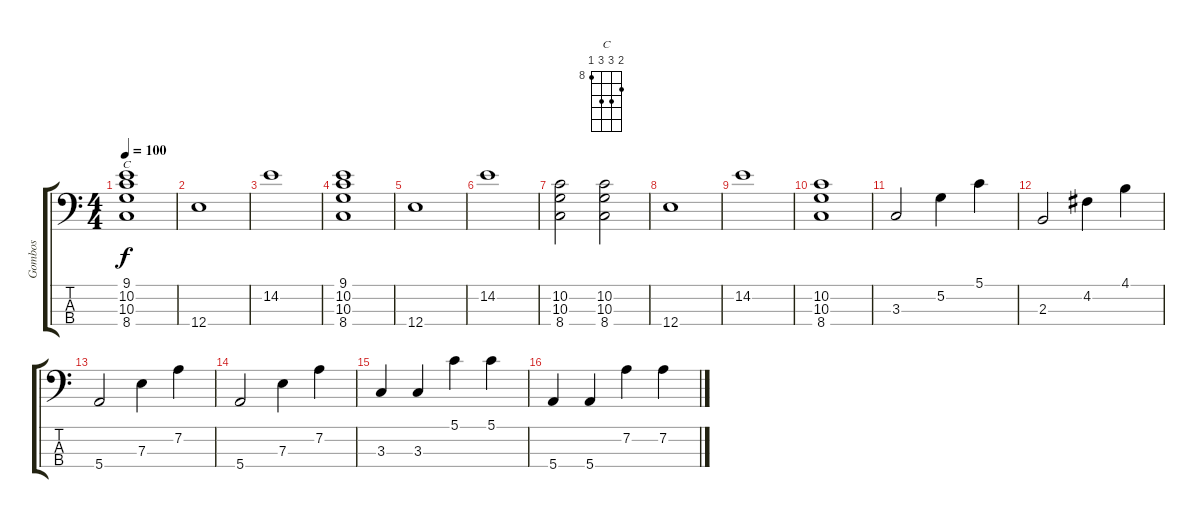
\track ("Gombos" "Gombos") {instrument electricbassfinger}
\staff {score tabs}
\tuning (G2 D2 A1 E1) {hide}
\chord ("C" 9 10 10 8) {firstfret 8}
\ts (4 4)
\tempo 100
\clef f4
\ks c
(9.1 10.2 10.3 8.4).1{ch "C" dy f} |
12.4.1 |
14.2.1 |
(9.1 10.2 10.3 8.4).1 |
12.4.1 |
14.2.1 |
(10.2 10.3 8.4).2 (10.2 10.3 8.4).2 |
12.4.1 |
14.2.1 |
(10.2 10.3 8.4).1 |
3.3.2 5.2.4 5.1.4 |
2.3.2 4.2.4 4.1.4 |
5.4.2 7.3.4 7.2.4 |
5.4.2 7.3.4 7.2.4 |
3.3.4 3.3.4 5.1.4 5.1.4 |
5.4.4 5.4.4 7.2.4 7.2.4
